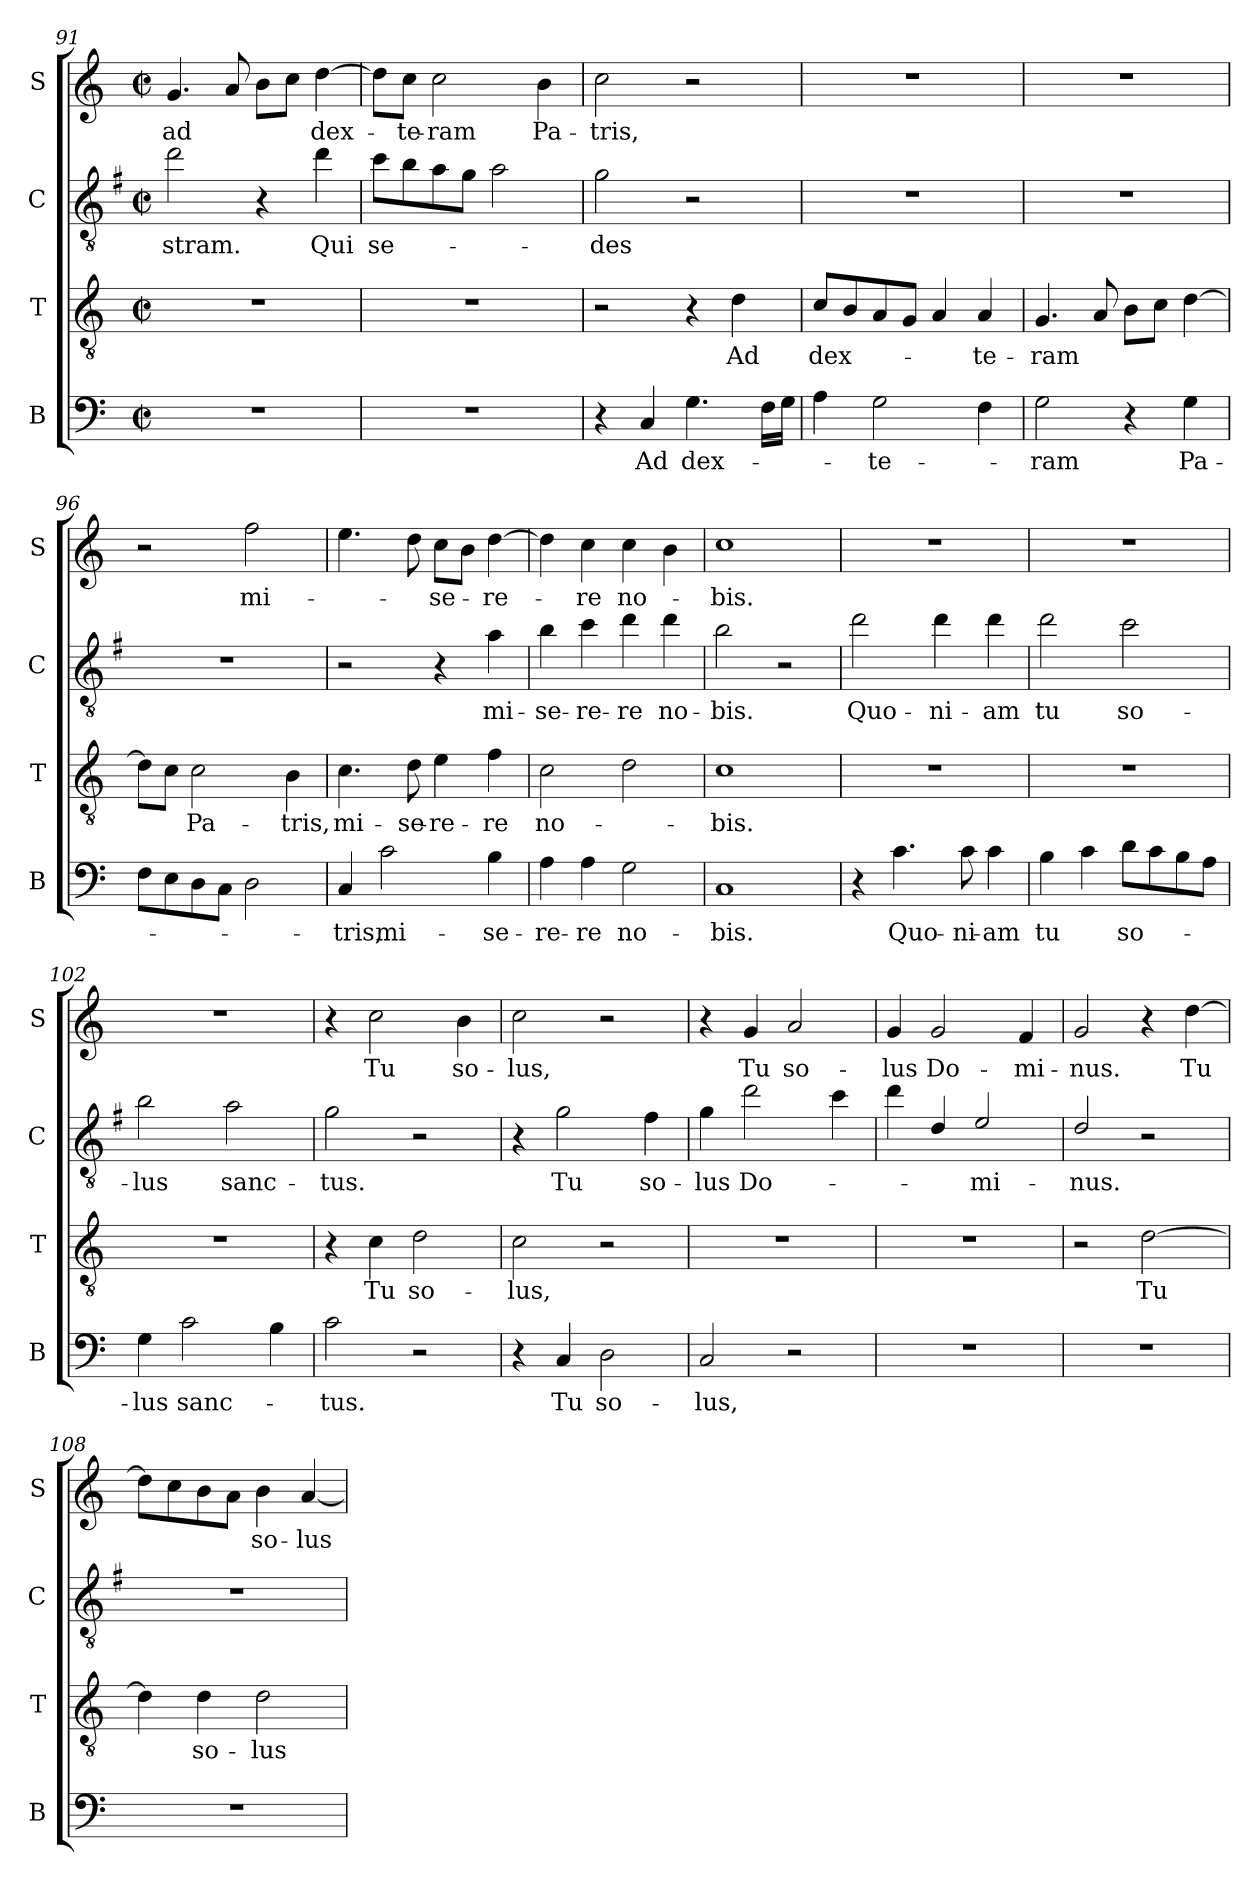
**kern	**text	**kern	**text	**kern	**text	**kern	**text
*part4	*part4	*part3	*part3	*part2	*part2	*part1	*part1
*staff4	*staff4	*staff3	*staff3	*staff2	*staff2	*staff1	*staff1
*I"B	*	*I"T	*	*I"C	*	*I"S	*
*I'B	*	*I'T	*	*I'C	*	*I'S	*
*clefF4	*	*clefGv2	*	*clefGv2	*	*clefG2	*
*	*	*	*	*ITrd4c7	*	*	*
*k[]	*	*k[]	*	*k[]	*	*k[]	*
*M2/2	*	*M2/2	*	*M2/2	*	*M2/2	*
*met(c|)	*	*met(c|)	*	*met(c|)	*	*met(c|)	*
=91	=91	=91	=91	=91	=91	=91	=91
!	!	!	!	!	!LO:LY:b	!	!LO:LY:b
1r	.	1r	.	2g\	-stram.	4.g/	ad
.	.	.	.	.	.	8a/	.
.	.	.	.	4r	.	8b\L	.
.	.	.	.	.	.	8cc\J	.
!	!	!	!	!	!LO:LY:b	!	!LO:LY:b
.	.	.	.	4g\	Qui	[4dd\	dex-
=92	=92	=92	=92	=92	=92	=92	=92
!	!	!	!	!	!LO:LY:b	!	!
1r	.	1r	.	8f\L	se-	8dd\L]	.
!	!	!	!	!	!	!	!LO:LY:b
.	.	.	.	8e\	.	8cc\J	-te-
!	!	!	!	!	!	!	!LO:LY:b
.	.	.	.	8d\	.	2cc\	-ram
.	.	.	.	8c\J	.	.	.
.	.	.	.	2d\	.	.	.
!	!	!	!	!	!	!	!LO:LY:b
.	.	.	.	.	.	4b\	Pa-
=93	=93	=93	=93	=93	=93	=93	=93
!	!	!	!	!	!LO:LY:b	!	!LO:LY:b
4r	.	2r	.	2c\	-des	2cc\	-tris,
!	!LO:LY:b	!	!	!	!	!	!
4C/	Ad	.	.	.	.	.	.
!	!LO:LY:b	!	!	!	!	!	!
4.G\	dex-	4r	.	2r	.	2r	.
!	!	!	!LO:LY:b	!	!	!	!
.	.	4d\	Ad	.	.	.	.
16F\LL	.	.	.	.	.	.	.
16G\JJ	.	.	.	.	.	.	.
!!LO:PB:g=z
=94	=94	=94	=94	=94	=94	=94	=94
!	!	!	!LO:LY:b	!	!	!	!
4A\	.	8c/L	dex-	1r	.	1r	.
.	.	8B/	.	.	.	.	.
!	!LO:LY:b	!	!	!	!	!	!
2G\	-te-	8A/	.	.	.	.	.
.	.	8G/J	.	.	.	.	.
.	.	4A/	.	.	.	.	.
!	!	!	!LO:LY:b	!	!	!	!
4F\	.	4A/	-te-	.	.	.	.
=95	=95	=95	=95	=95	=95	=95	=95
!	!LO:LY:b	!	!LO:LY:b	!	!	!	!
2G\	-ram	4.G/	-ram	1r	.	1r	.
.	.	8A/	.	.	.	.	.
4r	.	8B\L	.	.	.	.	.
.	.	8c\J	.	.	.	.	.
!	!LO:LY:b	!	!	!	!	!	!
4G\	Pa-	[4d\	.	.	.	.	.
=96	=96	=96	=96	=96	=96	=96	=96
8F\L	.	8d\L]	.	1r	.	2r	.
8E\	.	8c\J	.	.	.	.	.
!	!	!	!LO:LY:b	!	!	!	!
8D\	.	2c\	Pa-	.	.	.	.
8C\J	.	.	.	.	.	.	.
!	!	!	!	!	!	!	!LO:LY:b
2D\	.	.	.	.	.	2ff\	mi-
!	!	!	!LO:LY:b	!	!	!	!
.	.	4B\	-tris,	.	.	.	.
=97	=97	=97	=97	=97	=97	=97	=97
!	!LO:LY:b	!	!LO:LY:b	!	!	!	!
4C/	-tris,	4.c\	mi-	2r	.	4.ee\	.
!	!LO:LY:b	!	!	!	!	!	!
2c\	mi-	.	.	.	.	.	.
!	!	!	!LO:LY:b	!	!	!	!
.	.	8d\	-se-	.	.	8dd\	.
!	!	!	!LO:LY:b	!	!	!	!LO:LY:b
.	.	4e\	-re-	4r	.	8cc\L	-se-
.	.	.	.	.	.	8b\J	.
!	!LO:LY:b	!	!LO:LY:b	!	!LO:LY:b	!	!LO:LY:b
4B\	-se-	4f\	-re	4d\	mi-	[4dd\	-re-
=98	=98	=98	=98	=98	=98	=98	=98
!	!LO:LY:b	!	!LO:LY:b	!	!LO:LY:b	!	!
4A\	-re-	2c\	no-	4e\	-se-	4dd\]	.
!	!LO:LY:b	!	!	!	!LO:LY:b	!	!LO:LY:b
4A\	-re	.	.	4f\	-re-	4cc\	-re
!	!LO:LY:b	!	!	!	!LO:LY:b	!	!LO:LY:b
2G\	no-	2d\	.	4g\	-re	4cc\	no-
!	!	!	!	!	!LO:LY:b	!	!
.	.	.	.	4g\	no-	4b\	.
=99	=99	=99	=99	=99	=99	=99	=99
!	!LO:LY:b	!	!LO:LY:b	!	!LO:LY:b	!	!LO:LY:b
1C	-bis.	1c	-bis.	2e\	-bis.	1cc	-bis.
.	.	.	.	2r	.	.	.
!!LO:LB:g=z
=100	=100	=100	=100	=100	=100	=100	=100
!	!	!	!	!	!LO:LY:b	!	!
4r	.	1r	.	2g\	Quo-	1r	.
!	!LO:LY:b	!	!	!	!	!	!
4.c\	Quo-	.	.	.	.	.	.
!	!	!	!	!	!LO:LY:b	!	!
.	.	.	.	4g\	-ni-	.	.
!	!LO:LY:b	!	!	!	!	!	!
8c\	-ni-	.	.	.	.	.	.
!	!LO:LY:b	!	!	!	!LO:LY:b	!	!
4c\	-am	.	.	4g\	-am	.	.
=101	=101	=101	=101	=101	=101	=101	=101
!	!LO:LY:b	!	!	!	!LO:LY:b	!	!
4B\	tu	1r	.	2g\	tu	1r	.
4c\	.	.	.	.	.	.	.
!	!LO:LY:b	!	!	!	!LO:LY:b	!	!
8d\L	so-	.	.	2f\	so-	.	.
8c\	.	.	.	.	.	.	.
8B\	.	.	.	.	.	.	.
8A\J	.	.	.	.	.	.	.
=102	=102	=102	=102	=102	=102	=102	=102
!	!LO:LY:b	!	!	!	!LO:LY:b	!	!
4G\	-lus	1r	.	2e\	-lus	1r	.
!	!LO:LY:b	!	!	!	!	!	!
2c\	sanc-	.	.	.	.	.	.
!	!	!	!	!	!LO:LY:b	!	!
.	.	.	.	2d\	sanc-	.	.
4B\	.	.	.	.	.	.	.
=103	=103	=103	=103	=103	=103	=103	=103
!	!LO:LY:b	!	!	!	!LO:LY:b	!	!
2c\	-tus.	4r	.	2c\	-tus.	4r	.
!	!	!	!LO:LY:b	!	!	!	!LO:LY:b
.	.	4c\	Tu	.	.	2cc\	Tu
!	!	!	!LO:LY:b	!	!	!	!
2r	.	2d\	so-	2r	.	.	.
!	!	!	!	!	!	!	!LO:LY:b
.	.	.	.	.	.	4b\	so-
=104	=104	=104	=104	=104	=104	=104	=104
!	!	!	!LO:LY:b	!	!	!	!LO:LY:b
4r	.	2c\	-lus,	4r	.	2cc\	-lus,
!	!LO:LY:b	!	!	!	!LO:LY:b	!	!
4C/	Tu	.	.	2c\	Tu	.	.
!	!LO:LY:b	!	!	!	!	!	!
2D\	so-	2r	.	.	.	2r	.
!	!	!	!	!	!LO:LY:b	!	!
.	.	.	.	4B\	so-	.	.
=105	=105	=105	=105	=105	=105	=105	=105
!	!LO:LY:b	!	!	!	!LO:LY:b	!	!
2C/	-lus,	1r	.	4c\	-lus	4r	.
!	!	!	!	!	!LO:LY:b	!	!LO:LY:b
.	.	.	.	2g\	Do-	4g/	Tu
!	!	!	!	!	!	!	!LO:LY:b
2r	.	.	.	.	.	2a/	so-
.	.	.	.	4f\	.	.	.
!!LO:LB:g=z
=106	=106	=106	=106	=106	=106	=106	=106
!	!	!	!	!	!	!	!LO:LY:b
1r	.	1r	.	4g\	.	4g/	-lus
!	!	!	!	!	!	!	!LO:LY:b
.	.	.	.	4G/	.	2g/	Do-
!	!	!	!	!	!LO:LY:b	!	!
.	.	.	.	2A/	-mi-	.	.
!	!	!	!	!	!	!	!LO:LY:b
.	.	.	.	.	.	4f/	-mi-
=107	=107	=107	=107	=107	=107	=107	=107
!	!	!	!	!	!LO:LY:b	!	!LO:LY:b
1r	.	2r	.	2G/	-nus.	2g/	-nus.
!	!	!	!LO:LY:b	!	!	!	!
.	.	[2d\	Tu	2r	.	4r	.
!	!	!	!	!	!	!	!LO:LY:b
.	.	.	.	.	.	[4dd\	Tu
=108	=108	=108	=108	=108	=108	=108	=108
1r	.	4d\]	.	1r	.	8dd\L]	.
.	.	.	.	.	.	8cc\	.
!	!	!	!LO:LY:b	!	!	!	!
.	.	4d\	so-	.	.	8b\	.
.	.	.	.	.	.	8a\J	.
!	!	!	!LO:LY:b	!	!	!	!LO:LY:b
.	.	2d\	-lus	.	.	4b\	-so-
!	!	!	!	!	!	!	!LO:LY:b
.	.	.	.	.	.	[4a/	-lus
=	=	=	=	=	=	=	=
*-	*-	*-	*-	*-	*-	*-	*-
